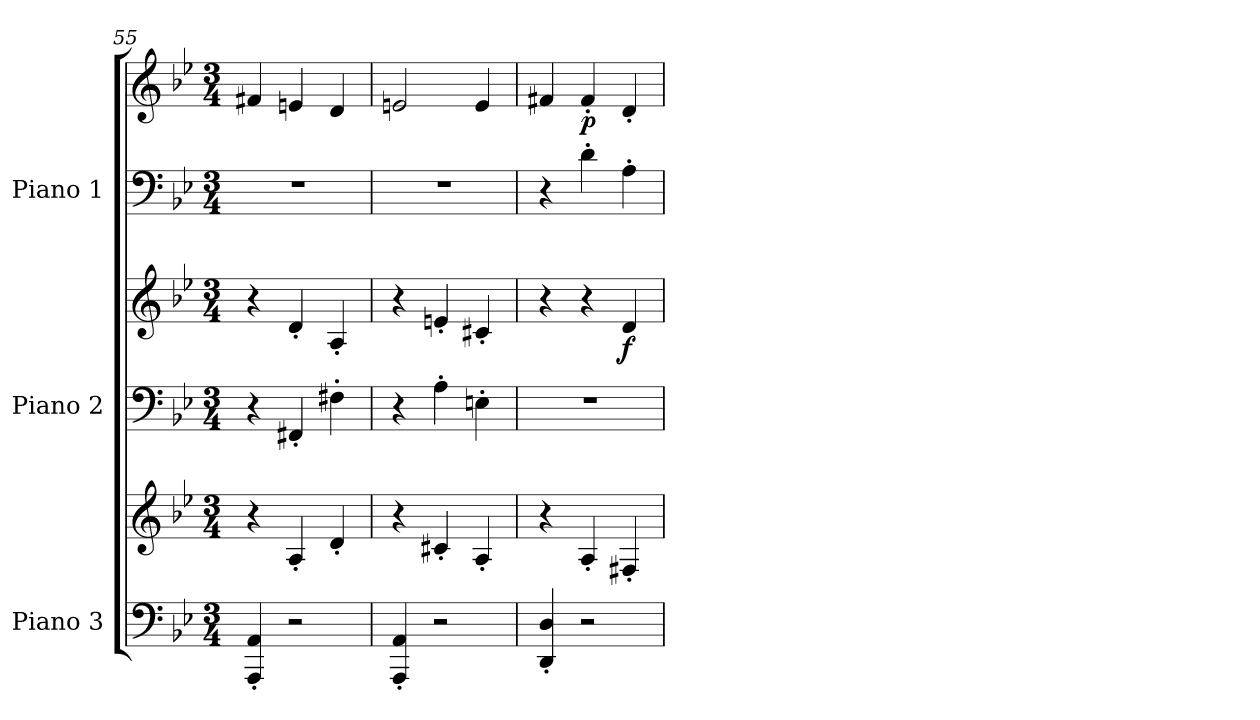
**kern	**kern	**kern	**kern	**dynam	**kern	**kern	**dynam
*part3	*part3	*part2	*part2	*part2	*part1	*part1	*part1
*staff6	*staff5	*staff4	*staff3	*staff3/4	*staff2	*staff1	*staff1/2
*I"Piano 3	*	*I"Piano 2	*	*	*I"Piano 1	*	*
*I'Pno. 3	*	*I'Pno. 2	*	*	*I'Pno. 1	*	*
*clefF4	*clefG2	*clefF4	*clefG2	*	*clefF4	*clefG2	*
*k[b-e-]	*k[b-e-]	*k[b-e-]	*k[b-e-]	*	*k[b-e-]	*k[b-e-]	*
*M3/4	*M3/4	*M3/4	*M3/4	*	*M3/4	*M3/4	*
=55	=55	=55	=55	=55	=55	=55	=55
4AAA/' 4AA/'	4r	4r	4r	.	2.r	4f#X/	.
2r	4A'/	4FF#X'/	4d'/	.	.	4en/	.
.	4d'/	4F#X'\	4A'/	.	.	4d/	.
=56	=56	=56	=56	=56	=56	=56	=56
4AAA/' 4AA/'	4r	4r	4r	.	2.r	2en/	.
2r	4c#X'/	4A'\	4en'/	.	.	.	.
.	4A'/	4En'\	4c#X'/	.	.	4e/	.
=57	=57	=57	=57	=57	=57	=57	=57
4DD/' 4D/'	4r	2.r	4r	.	4r	4f#X/	.
!	!	!	!	!	!	!	!LO:DY:b
2r	4A'/	.	4r	.	4d'\	4f#'/	p
!	!	!	!	!LO:DY:b	!	!	!
.	4F#X'/	.	4d/	f	4A'\	4d'/	.
=	=	=	=	=	=	=	=
*-	*-	*-	*-	*-	*-	*-	*-
